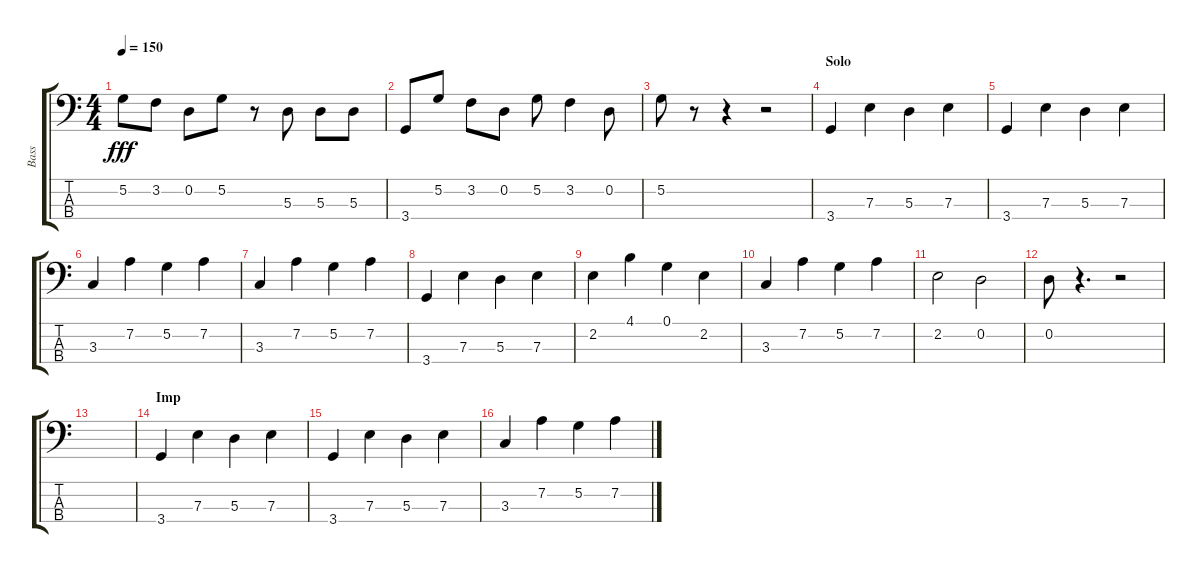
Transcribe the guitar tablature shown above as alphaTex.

\track ("Bass" "Bass") {instrument electricguitarmuted}
\staff {score tabs}
\tuning (G2 D2 A1 E1) {hide}
\ts (4 4)
\tempo 150
\clef f4
\ks c
5.2.8{dy fff} 3.2.8 0.2.8 5.2.8 r.8 5.3.8 5.3.8 5.3.8 |
3.4.8 5.2.8 3.2.8 0.2.8 5.2.8 3.2.4 0.2.8 |
5.2.8 r.8 r.4 r.2 |
\section ("" "Solo")
3.4.4 7.3.4 5.3.4 7.3.4 |
3.4.4 7.3.4 5.3.4 7.3.4 |
3.3.4 7.2.4 5.2.4 7.2.4 |
3.3.4 7.2.4 5.2.4 7.2.4 |
3.4.4 7.3.4 5.3.4 7.3.4 |
2.2.4 4.1.4 0.1.4 2.2.4 |
3.3.4 7.2.4 5.2.4 7.2.4 |
2.2.2 0.2.2 |
0.2.8 r.4{d} r.2 |
|
\section ("" "Imp")
3.4.4 7.3.4 5.3.4 7.3.4 |
3.4.4 7.3.4 5.3.4 7.3.4 |
3.3.4 7.2.4 5.2.4 7.2.4
